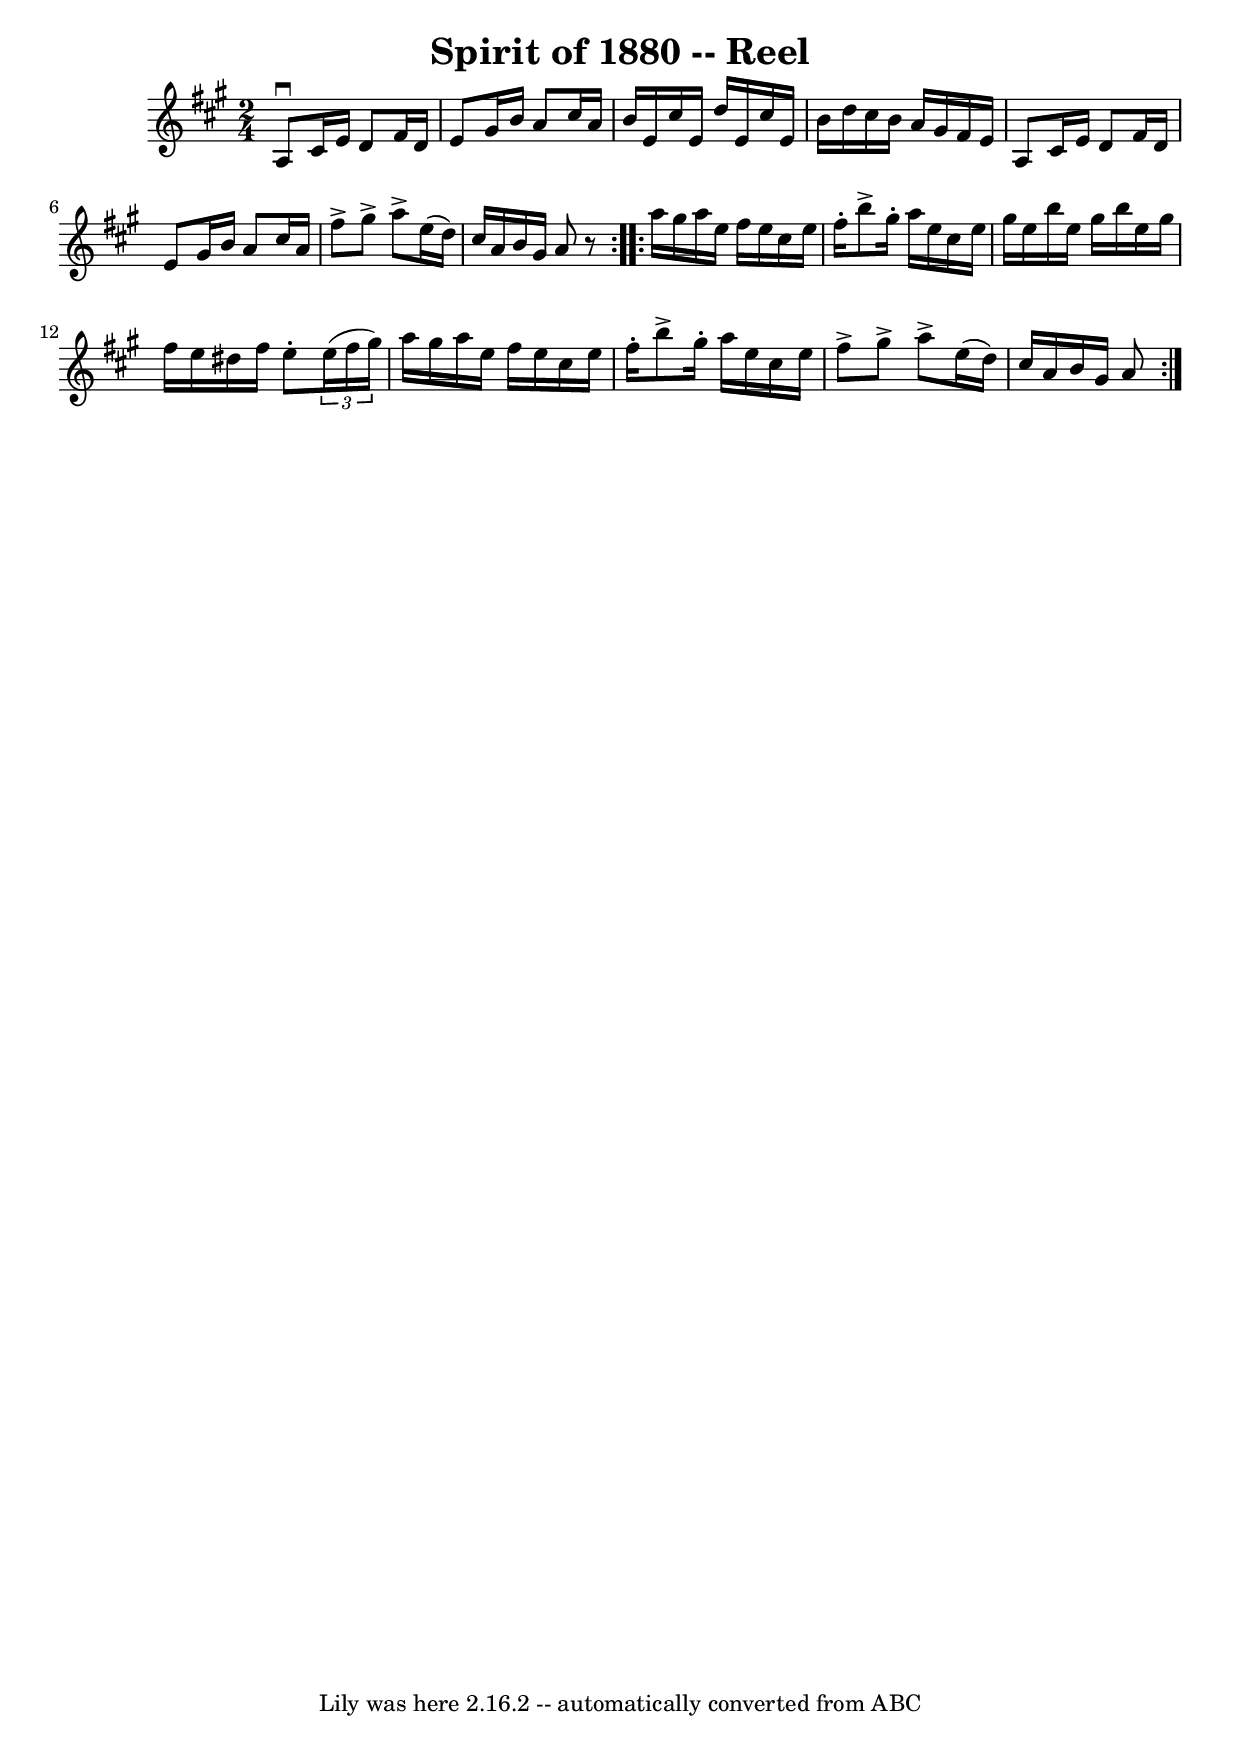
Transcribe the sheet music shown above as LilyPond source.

\version "2.16.2"
\include "Mammoth.ily"
\header {
  %% book = "Ryan's Mammoth Collection"
  crossRefNumber = "1"
  footnotes = "\\\\170"
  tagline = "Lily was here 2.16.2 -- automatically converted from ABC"
  title = "Spirit of 1880 -- Reel"

}
voicedefault =  {



  \repeat volta 2 {

    \time 2/4 
    \key a \major
    a8^\downbow cis'16 e'16 d'8 fis'16    
    d'16    |
    e'8 gis'16 b'16 a'8 cis''16 a'16    |
    
    b'16 e'16 cis''16 e'16 d''16 e'16 cis''16 e'16    
    |
    b'16 d''16 cis''16 b'16 a'16 gis'16 fis'16 e'16 
    |
    a8 cis'16 e'16 d'8 fis'16 d'16    |
    e'8 
    gis'16 b'16 a'8 cis''16 a'16    |
    fis''8^\accent   
    gis''8^\accent a''8^\accent e''16 (d''16)   |
    cis''16    
    a'16 b'16 gis'16 a'8    r8   
  } 
  \repeat volta 2 {
    a''16 gis''16  
    a''16 e''16 fis''16 e''16 cis''16 e''16    |
    fis''16 
    -. b''8^\accent gis''16 -. a''16 e''16 cis''16 e''16    
    |
    gis''16 e''16 b''16 e''16 gis''16 b''16 e''16    
    gis''16    |
    fis''16 e''16 dis''16 fis''16 e''8 -.   
    \times 2/3 { e''16 (fis''16 gis''16) 
	       }   |
    a''16    
    gis''16 a''16 e''16 fis''16 e''16 cis''16 e''16    |
    
    fis''16 -. b''8^\accent gis''16 -. a''16 e''16 cis''16 e''16    
    |
    fis''8^\accent gis''8^\accent a''8^\accent e''16 (d''16  
    -)   |
    cis''16 a'16 b'16 gis'16 a'8  
  }   

}

\score{
  <<

    \context Staff="default"
    {
      \voicedefault 
      
    }

  >>
  \layout {
    
  }
  \midi {
  }

}
